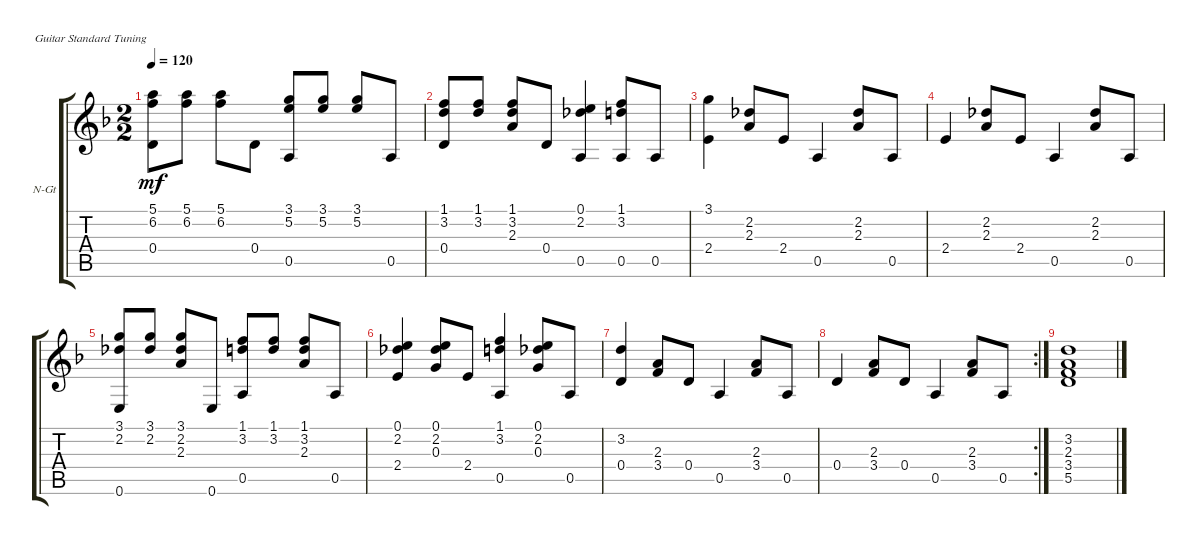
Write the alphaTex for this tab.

\defaultSystemsLayout 4
\bracketExtendMode groupsimilarinstruments
\firstSystemTrackNameOrientation horizontal
\otherSystemsTrackNameOrientation horizontal
\track ("Nylon Guitar" "N-Gt") {instrument acousticguitarnylon}
\staff {score tabs}
\tuning (E4 B3 G3 D3 A2 E2)
\ts (2 2)
\tempo 120
\clef g2
\ks dminor
(5.1 6.2 0.4).8{dy mf} (5.1 6.2).8 (5.1 6.2).8 0.4.8 (5.2 3.1 0.5).8 (3.1 5.2).8 (3.1 5.2).8 0.5.8 |
(0.4 1.1 3.2).8 (1.1 3.2).8 (1.1 3.2 2.3).8 0.4.8 (0.5 2.2 0.1).4 (1.1 3.2 0.5).8 0.5.8 |
(3.1 2.4).4 (2.2 2.3).8 2.4.8 0.5.4 (2.2 2.3).8 0.5.8 |
2.4.4 (2.2 2.3).8 2.4.8 0.5.4 (2.2 2.3).8 0.5.8 |
(3.1 2.2 0.6).8 (3.1 2.2).8 (3.1 2.2 2.3).8 0.6.8 (0.5 3.2 1.1).8 (1.1 3.2).8 (1.1 3.2 2.3).8 0.5.8 |
(2.4 2.2 0.1).4 (0.1 2.2 0.3).8 2.4.8 (0.5 3.2 1.1).4 (0.1 2.2 0.3).8 0.5.8 |
(3.2 0.4).4 (2.3 3.4).8 0.4.8 0.5.4 (2.3 3.4).8 0.5.8 |
\rc 2
0.4.4 (2.3 3.4).8 0.4.8 0.5.4 (2.3 3.4).8 0.5.8 |
(3.2 2.3 3.4 5.5).1
